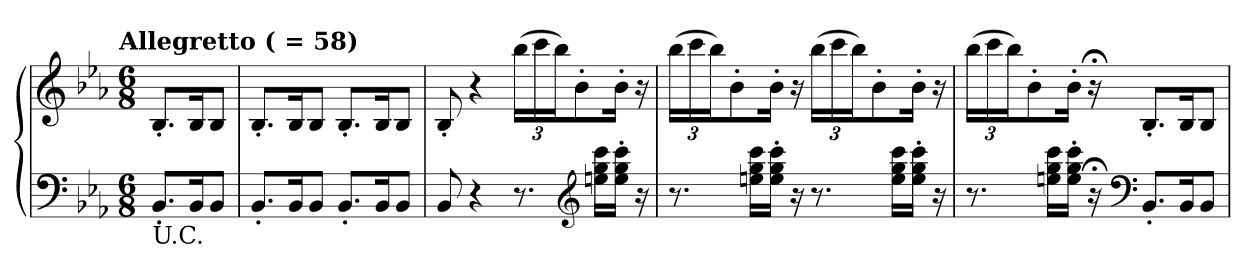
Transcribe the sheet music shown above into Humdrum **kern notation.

**kern	**kern
*part1	*part1
*staff2	*staff1
*clefF4	*clefG2
*k[b-e-a-]	*k[b-e-a-]
!!LO:TX:omd:t=Allegretto ( = 58)
*M6/8	*M6/8
*MM87	*MM87
=	=
!LO:TX:b:t=U.C.	!
8.BB-'/L	8.B-'/L
16BB-/k	16B-/k
8BB-/J	8B-/J
=1	=1
8.BB-'/L	8.B-'/L
16BB-/k	16B-/k
8BB-/J	8B-/J
8.BB-'/L	8.B-'/L
16BB-/k	16B-/k
8BB-/J	8B-/J
=2	=2
8BB-/	8B-'/
4r	4r
*	*Xbrackettup
8.r	(>24bb-\LL
.	24ccc\
.	24bb-\J)
.	8b-'\
*clefG2	*
16een\ 16gg\ 16ccc\LL	.
16ee'\ 16gg'\ 16ccc'\JJ	16b-'\Jk
16r	16r
!!LO:LB:g=z
=3	=3
8.r	(>24bb-\LL
.	24ccc\
.	24bb-\J)
.	8b-'\
16een\ 16gg\ 16ccc\LL	.
16ee'\ 16gg'\ 16ccc'\JJ	16b-'\Jk
16r	16r
8.r	(>24bb-\LL
.	24ccc\
.	24bb-\J)
.	8b-'\
16ee\ 16gg\ 16ccc\LL	.
16ee'\ 16gg'\ 16ccc'\JJ	16b-'\Jk
16r	16r
=4	=4
8.r	(>24bb-\LL
.	24ccc\
.	24bb-\J)
.	8b-'\
16een\ 16gg\ 16ccc\LL	.
16ee'\ 16gg'\ 16ccc'\JJ	16b-'\Jk
16r;<	16r;<
*clefF4	*
8.BB-'/L	8.B-'/L
16BB-/k	16B-/k
8BB-/J	8B-/J
=	=
*-	*-
